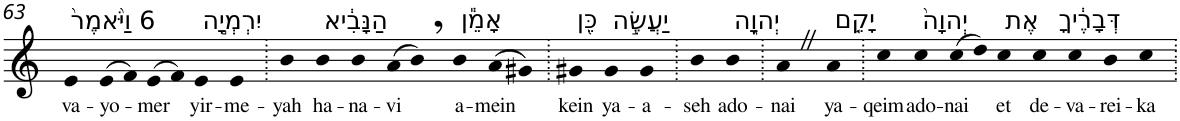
**kern	**text
*part1	*part1
*staff1	*staff1
*I"Piano	*
*I'Pno	*
!!LO:PB:g=z
*clefG2	*
*k[]	*
=63	=63
!LO:TX:a:t=6 וַיֹּ֙אמֶר֙	!
!	!LO:LY:b
4e	va-
!	!LO:LY:b
(>8e	-yo-
8f)	.
!	!LO:LY:b
(>8e	-mer
8f)	.
!LO:TX:a:t=יִרְמְיָ֣ה	!
!	!LO:LY:b
4e	yir-
!	!LO:LY:b
4e	-me-
=64.	=64.
!	!LO:LY:b
4b	-yah
!LO:TX:a:t=הַנָּבִ֔יא	!
!	!LO:LY:b
4b	ha-
!	!LO:LY:b
4b	-na-
!	!LO:LY:b
(>8a	-vi
8b,)	.
!LO:TX:a:t=אָמֵ֕ן	!
!	!LO:LY:b
4b	a-
!	!LO:LY:b
(>8a	-mein
8g#X)	.
=65.	=65.
!LO:TX:a:t=כֵּ֖ן	!
!	!LO:LY:b
4g#X	kein
!LO:TX:a:t=יַעֲשֶׂ֣ה	!
!	!LO:LY:b
4g#	ya-
!	!LO:LY:b
4g#	-a-
=66.	=66.
!	!LO:LY:b
4b	-seh
!LO:TX:a:t=יְהוָ֑ה	!
!	!LO:LY:b
4b	ado-
=67.	=67.
!	!LO:LY:b
4aZ	-nai
!LO:TX:a:t=יָקֵ֤ם	!
!	!LO:LY:b
4a	ya-
=68.	=68.
!	!LO:LY:b
4cc	-qeim
!LO:TX:a:t=יְהוָה֙	!
!	!LO:LY:b
4cc	ado-
!	!LO:LY:b
(>8cc	-nai
8dd)	.
!LO:TX:a:t=אֶת	!
!	!LO:LY:b
4cc	et
!LO:TX:a:t=דְּבָרֶ֔יךָ	!
!	!LO:LY:b
4cc	de-
!	!LO:LY:b
4cc	-va-
!	!LO:LY:b
4b	-rei-
!	!LO:LY:b
4cc	-ka
=.	=.
*-	*-
